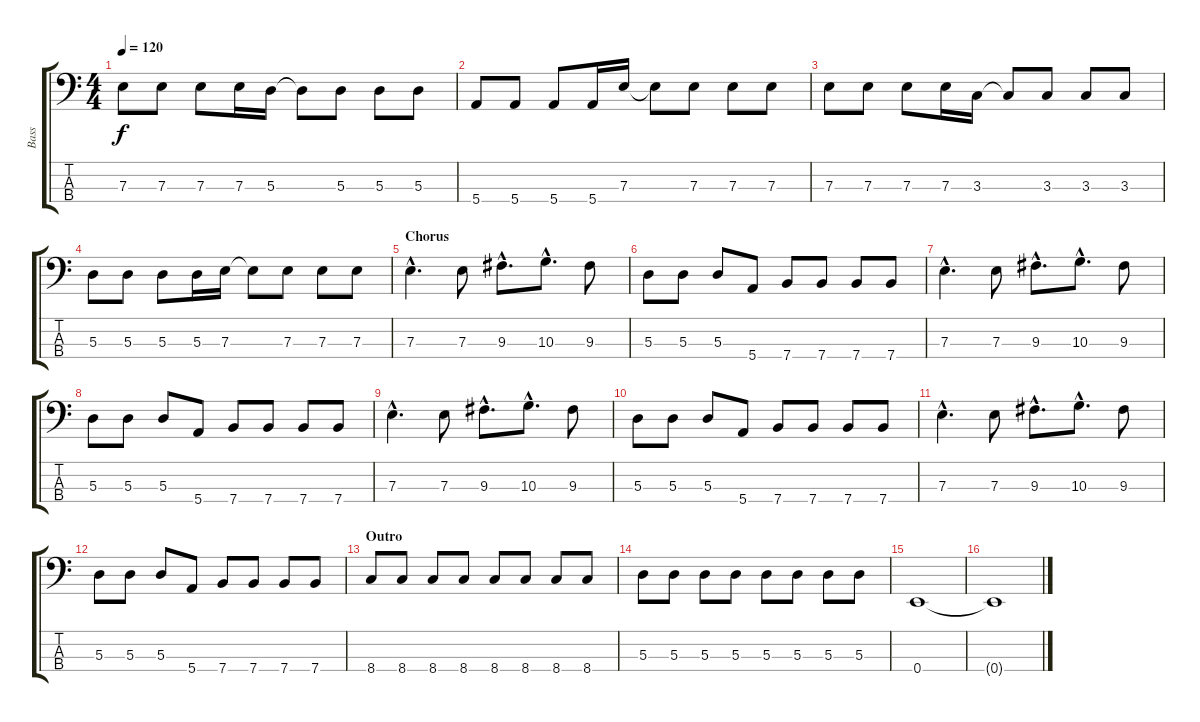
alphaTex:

\track ("Bass" "Bass") {instrument electricbasspick}
\staff {score tabs}
\tuning (G2 D2 A1 E1) {hide}
\ts (4 4)
\tempo 120
\clef f4
\ks c
7.3.8{dy f} 7.3.8 7.3.8 7.3.16 5.3.16 5.3{t}.8 5.3.8 5.3.8 5.3.8 |
5.4.8 5.4.8 5.4.8 5.4.16 7.3.16 7.3{t}.8 7.3.8 7.3.8 7.3.8 |
7.3.8 7.3.8 7.3.8 7.3.16 3.3.16 3.3{t}.8 3.3.8 3.3.8 3.3.8 |
5.3.8 5.3.8 5.3.8 5.3.16 7.3.16 7.3{t}.8 7.3.8 7.3.8 7.3.8 |
\section ("" "Chorus")
7.3{hac}.4{d} 7.3.8 9.3{hac}.8{d} 10.3{hac}.8{d} 9.3.8 |
5.3.8 5.3.8 5.3.8 5.4.8 7.4.8 7.4.8 7.4.8 7.4.8 |
7.3{hac}.4{d} 7.3.8 9.3{hac}.8{d} 10.3{hac}.8{d} 9.3.8 |
5.3.8 5.3.8 5.3.8 5.4.8 7.4.8 7.4.8 7.4.8 7.4.8 |
7.3{hac}.4{d} 7.3.8 9.3{hac}.8{d} 10.3{hac}.8{d} 9.3.8 |
5.3.8 5.3.8 5.3.8 5.4.8 7.4.8 7.4.8 7.4.8 7.4.8 |
7.3{hac}.4{d} 7.3.8 9.3{hac}.8{d} 10.3{hac}.8{d} 9.3.8 |
5.3.8 5.3.8 5.3.8 5.4.8 7.4.8 7.4.8 7.4.8 7.4.8 |
\section ("" "Outro")
8.4.8 8.4.8 8.4.8 8.4.8 8.4.8 8.4.8 8.4.8 8.4.8 |
5.3.8 5.3.8 5.3.8 5.3.8 5.3.8 5.3.8 5.3.8 5.3.8 |
0.4.1 |
0.4{t}.1
